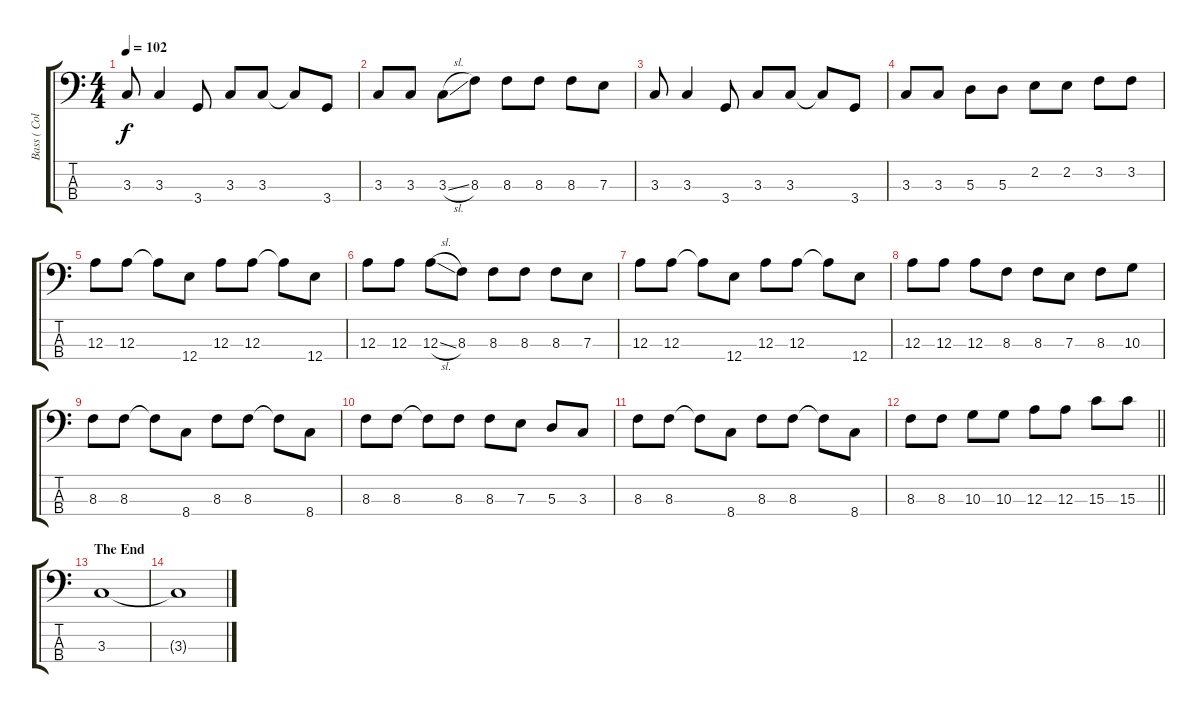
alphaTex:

\track ("Bass ( Colin Greenwood )" "Bass ( Col") {instrument electricbassfinger}
\staff {score tabs}
\tuning (G2 D2 A1 E1) {hide}
\ts (4 4)
\tempo 102
\clef f4
\ks c
3.3.8{dy f} 3.3.4 3.4.8 3.3.8 3.3.8 3.3{t}.8 3.4.8 |
3.3.8 3.3.8 3.3{sl}.8 8.3.8 8.3.8 8.3.8 8.3.8 7.3.8 |
3.3.8 3.3.4 3.4.8 3.3.8 3.3.8 3.3{t}.8 3.4.8 |
3.3.8 3.3.8 5.3.8 5.3.8 2.2.8 2.2.8 3.2.8 3.2.8 |
12.3.8 12.3.8 12.3{t}.8 12.4.8 12.3.8 12.3.8 12.3{t}.8 12.4.8 |
12.3.8 12.3.8 12.3{sl}.8 8.3.8 8.3.8 8.3.8 8.3.8 7.3.8 |
12.3.8 12.3.8 12.3{t}.8 12.4.8 12.3.8 12.3.8 12.3{t}.8 12.4.8 |
12.3.8 12.3.8 12.3.8 8.3.8 8.3.8 7.3.8 8.3.8 10.3.8 |
8.3.8 8.3.8 8.3{t}.8 8.4.8 8.3.8 8.3.8 8.3{t}.8 8.4.8 |
8.3.8 8.3.8 8.3{t}.8 8.3.8 8.3.8 7.3.8 5.3.8 3.3.8 |
8.3.8 8.3.8 8.3{t}.8 8.4.8 8.3.8 8.3.8 8.3{t}.8 8.4.8 |
\barLineRight lightlight
8.3.8 8.3.8 10.3.8 10.3.8 12.3.8 12.3.8 15.3.8 15.3.8 |
\section ("" "The End")
3.3.1 |
3.3{t}.1
